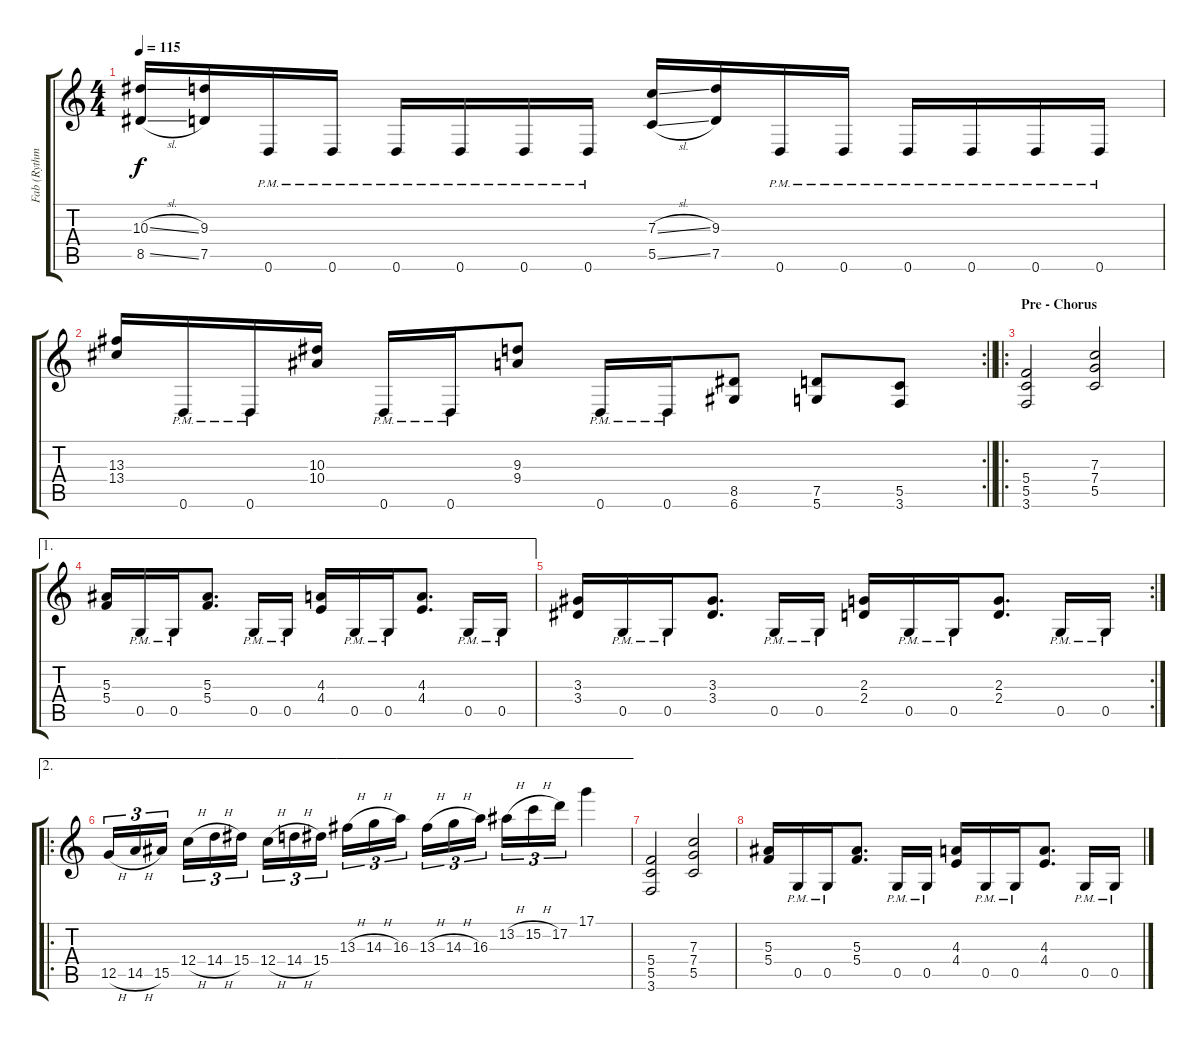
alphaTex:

\track ("Fab (Rythm Guitar II)" "Fab (Rythm") {instrument overdrivenguitar}
\staff {score tabs}
\tuning (D4 A3 F3 C3 G2 D2) {hide}
\ts (4 4)
\tempo 115
\clef g2
\ks c
(10.3{sl} 8.5{sl}).16{dy f} (9.3 7.5).16 0.6{pm}.16 0.6{pm}.16 0.6{pm}.16 0.6{pm}.16 0.6{pm}.16 0.6{pm}.16 (7.3{sl} 5.5{sl}).16 (9.3 7.5).16 0.6{pm}.16 0.6{pm}.16 0.6{pm}.16 0.6{pm}.16 0.6{pm}.16 0.6{pm}.16 |
\rc 2
\barLineRight lightlight
(13.3 13.4).16 0.6{pm}.16 0.6{pm}.16 (10.3 10.4).16 0.6{pm}.16 0.6{pm}.16 (9.3 9.4).8 0.6{pm}.16 0.6{pm}.16 (8.5 6.6).8 (7.5 5.6).8 (5.5 3.6).8 |
\ro
\section ("" "Pre - Chorus")
(5.4 5.5 3.6).2 (7.3 7.4 5.5).2 |
\ae 1
(5.3 5.4).16 0.5{pm}.16 0.5{pm}.16 (5.3 5.4).8{d} 0.5{pm}.16 0.5{pm}.16 (4.3 4.4).16 0.5{pm}.16 0.5{pm}.16 (4.3 4.4).8{d} 0.5{pm}.16 0.5{pm}.16 |
\rc 2
(3.3 3.4).16 0.5{pm}.16 0.5{pm}.16 (3.3 3.4).8{d} 0.5{pm}.16 0.5{pm}.16 (2.3 2.4).16 0.5{pm}.16 0.5{pm}.16 (2.3 2.4).8{d} 0.5{pm}.16 0.5{pm}.16 |
\ae 2
\ro
12.5{h}.16{tu (3 2)} 14.5{h}.16{tu (3 2)} 15.5.16{tu (3 2) beam splitsecondary} 12.4{h}.16{tu (3 2)} 14.4{h}.16{tu (3 2)} 15.4.16{tu (3 2)} 12.4{h}.16{tu (3 2)} 14.4{h}.16{tu (3 2)} 15.4.16{tu (3 2) beam splitsecondary} 13.3{h}.16{tu (3 2)} 14.3{h}.16{tu (3 2)} 16.3.16{tu (3 2)} 13.3{h}.16{tu (3 2)} 14.3{h}.16{tu (3 2)} 16.3.16{tu (3 2) beam splitsecondary} 13.2{h}.16{tu (3 2)} 15.2{h}.16{tu (3 2)} 17.2.16{tu (3 2)} 17.1.4 |
(5.4 5.5 3.6).2 (7.3 7.4 5.5).2 |
(5.3 5.4).16 0.5{pm}.16 0.5{pm}.16 (5.3 5.4).8{d} 0.5{pm}.16 0.5{pm}.16 (4.3 4.4).16 0.5{pm}.16 0.5{pm}.16 (4.3 4.4).8{d} 0.5{pm}.16 0.5{pm}.16
